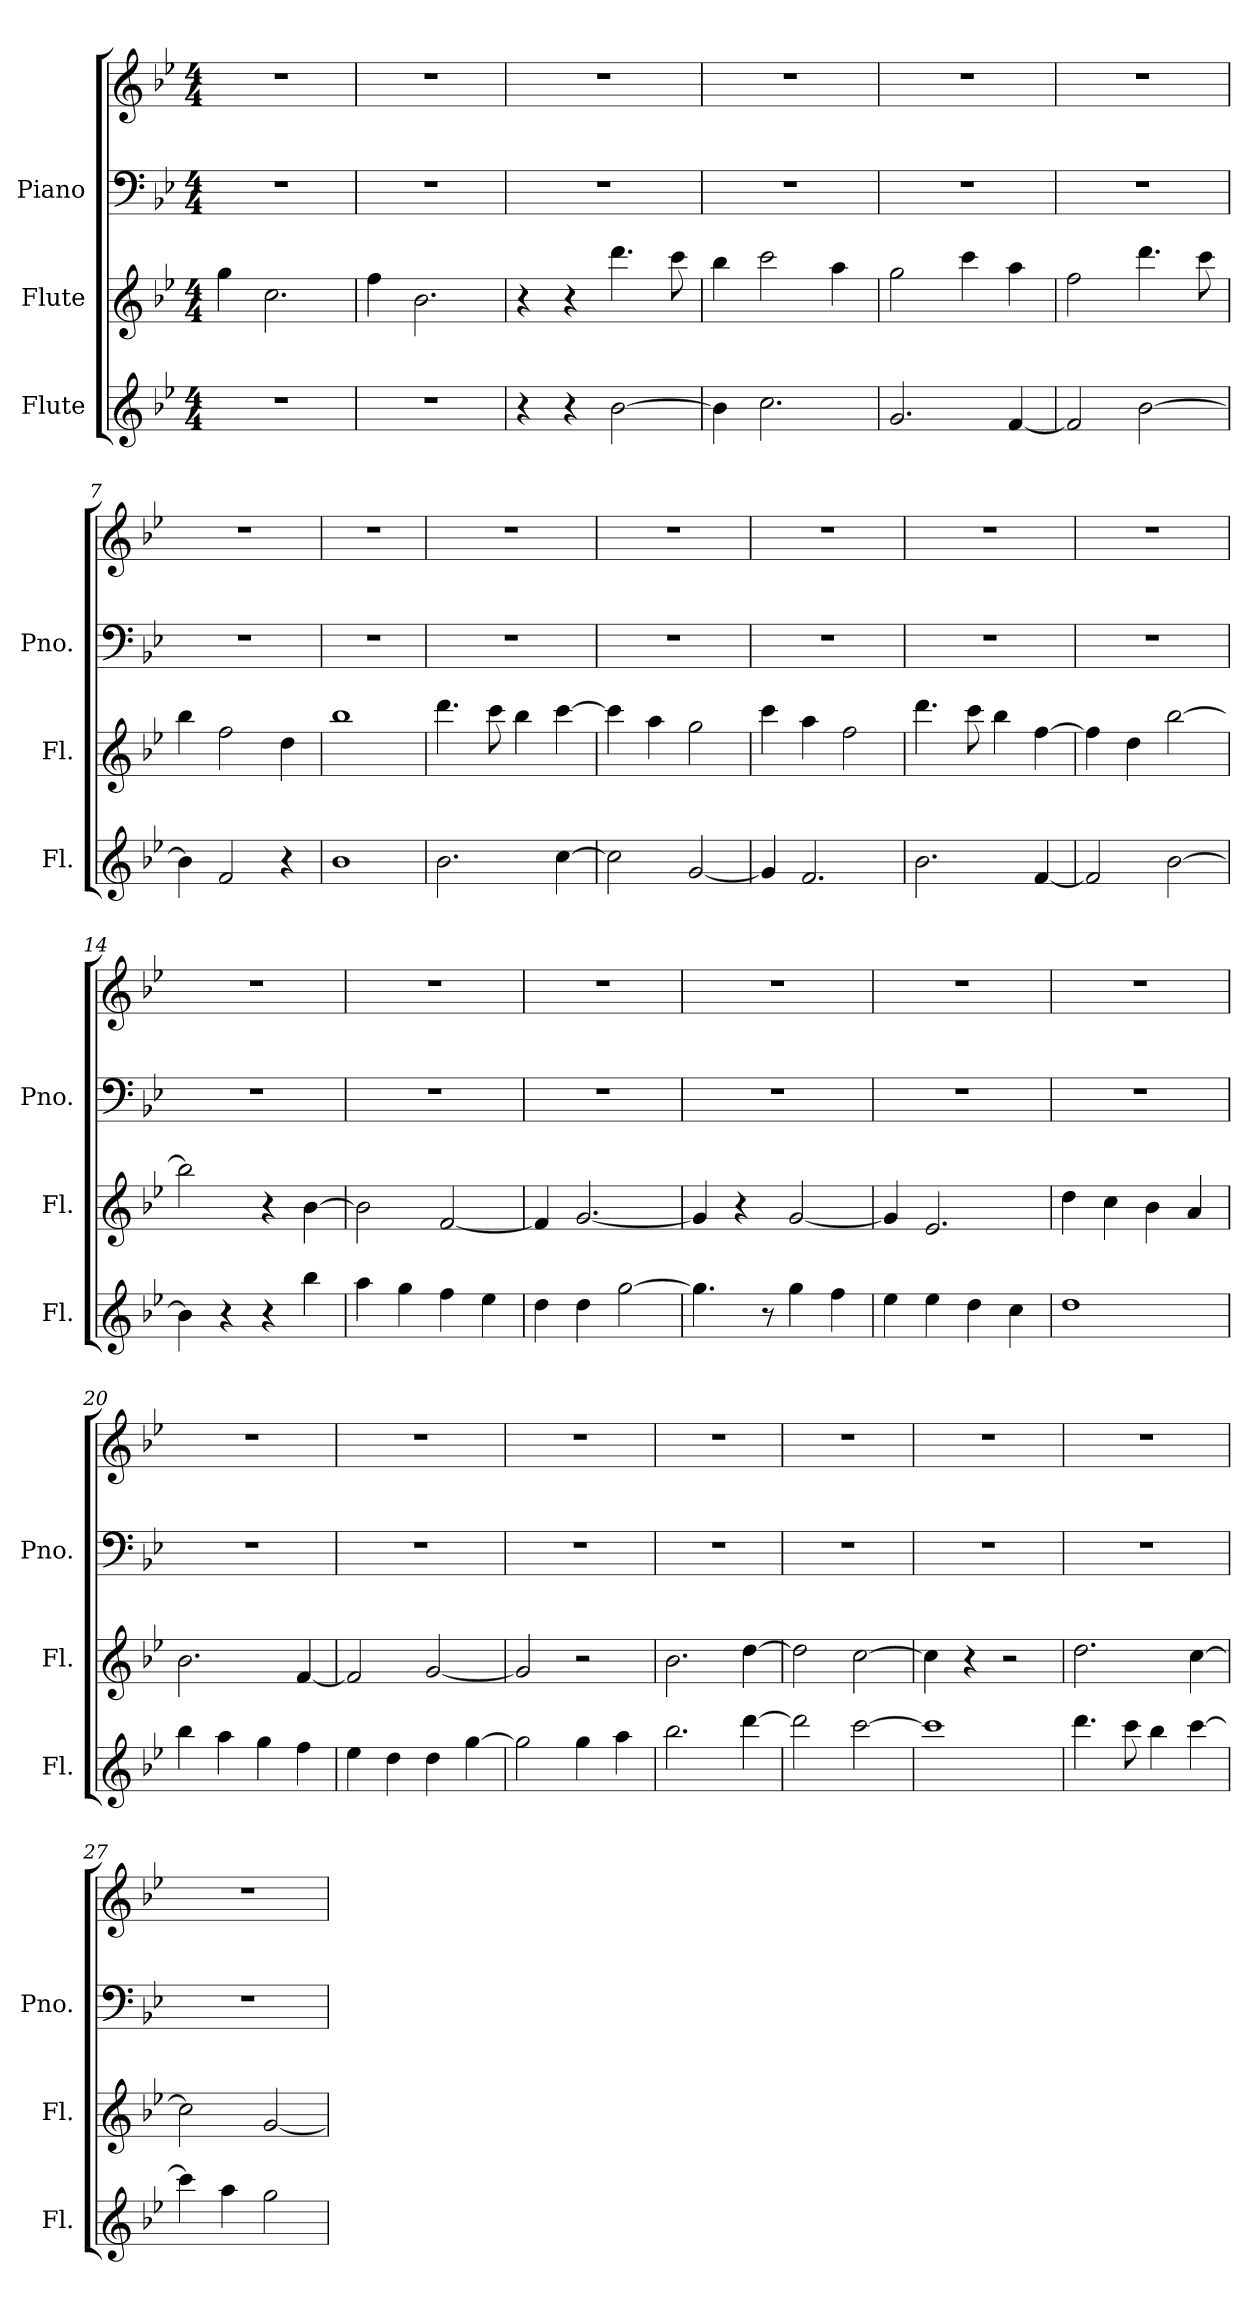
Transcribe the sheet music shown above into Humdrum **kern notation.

**kern	**kern	**kern	**kern
*part3	*part2	*part1	*part1
*staff4	*staff3	*staff2	*staff1
*I"Flute	*I"Flute	*I"Piano	*
*I'Fl.	*I'Fl.	*I'Pno.	*
*clefG2	*clefG2	*clefF4	*clefG2
*k[b-e-]	*k[b-e-]	*k[b-e-]	*k[b-e-]
*B-:	*B-:	*B-:	*B-:
*M4/4	*M4/4	*M4/4	*M4/4
=1	=1	=1	=1
1r	4gg\	1r	1r
.	2.cc\	.	.
=2	=2	=2	=2
1r	4ff\	1r	1r
.	2.b-\	.	.
=3	=3	=3	=3
4r	4r	1r	1r
4r	4r	.	.
[2b-\	4.ddd\	.	.
.	8ccc\	.	.
=4	=4	=4	=4
4b-\]	4bb-\	1r	1r
2.cc\	2ccc\	.	.
.	4aa\	.	.
=5	=5	=5	=5
2.g/	2gg\	1r	1r
.	4ccc\	.	.
[4f/	4aa\	.	.
=6	=6	=6	=6
2f/]	2ff\	1r	1r
[2b-\	4.ddd\	.	.
.	8ccc\	.	.
=7	=7	=7	=7
4b-\]	4bb-\	1r	1r
2f/	2ff\	.	.
4r	4dd\	.	.
=8	=8	=8	=8
1b-	1bb-	1r	1r
=9	=9	=9	=9
2.b-\	4.ddd\	1r	1r
.	8ccc\	.	.
.	4bb-\	.	.
[4cc\	[4ccc\	.	.
=10	=10	=10	=10
2cc\]	4ccc\]	1r	1r
.	4aa\	.	.
[2g/	2gg\	.	.
!!LO:LB:g=z
=11	=11	=11	=11
4g/]	4ccc\	1r	1r
2.f/	4aa\	.	.
.	2ff\	.	.
=12	=12	=12	=12
2.b-\	4.ddd\	1r	1r
.	8ccc\	.	.
.	4bb-\	.	.
[4f/	[4ff\	.	.
=13	=13	=13	=13
2f/]	4ff\]	1r	1r
.	4dd\	.	.
[2b-\	[2bb-\	.	.
=14	=14	=14	=14
4b-\]	2bb-\]	1r	1r
4r	.	.	.
4r	4r	.	.
4bb-\	[4b-\	.	.
=15	=15	=15	=15
4aa\	2b-\]	1r	1r
4gg\	.	.	.
4ff\	[2f/	.	.
4ee-\	.	.	.
=16	=16	=16	=16
4dd\	4f/]	1r	1r
4dd\	[2.g/	.	.
[2gg\	.	.	.
=17	=17	=17	=17
4.gg\]	4g/]	1r	1r
.	4r	.	.
8r	.	.	.
4gg\	[2g/	.	.
4ff\	.	.	.
=18	=18	=18	=18
4ee-\	4g/]	1r	1r
4ee-\	2.e-/	.	.
4dd\	.	.	.
4cc\	.	.	.
=19	=19	=19	=19
1dd	4dd\	1r	1r
.	4cc\	.	.
.	4b-\	.	.
.	4a/	.	.
!!LO:PB:g=z
=20	=20	=20	=20
4bb-\	2.b-\	1r	1r
4aa\	.	.	.
4gg\	.	.	.
4ff\	[4f/	.	.
=21	=21	=21	=21
4ee-\	2f/]	1r	1r
4dd\	.	.	.
4dd\	[2g/	.	.
[4gg\	.	.	.
=22	=22	=22	=22
2gg\]	2g/]	1r	1r
4gg\	2r	.	.
4aa\	.	.	.
=23	=23	=23	=23
2.bb-\	2.b-\	1r	1r
[4ddd\	[4dd\	.	.
=24	=24	=24	=24
2ddd\]	2dd\]	1r	1r
[2ccc\	[2cc\	.	.
=25	=25	=25	=25
1ccc]	4cc\]	1r	1r
.	4r	.	.
.	2r	.	.
=26	=26	=26	=26
4.ddd\	2.dd\	1r	1r
8ccc\	.	.	.
4bb-\	.	.	.
[4ccc\	[4cc\	.	.
=27	=27	=27	=27
4ccc\]	2cc\]	1r	1r
4aa\	.	.	.
2gg\	[2g/	.	.
=	=	=	=
*-	*-	*-	*-
